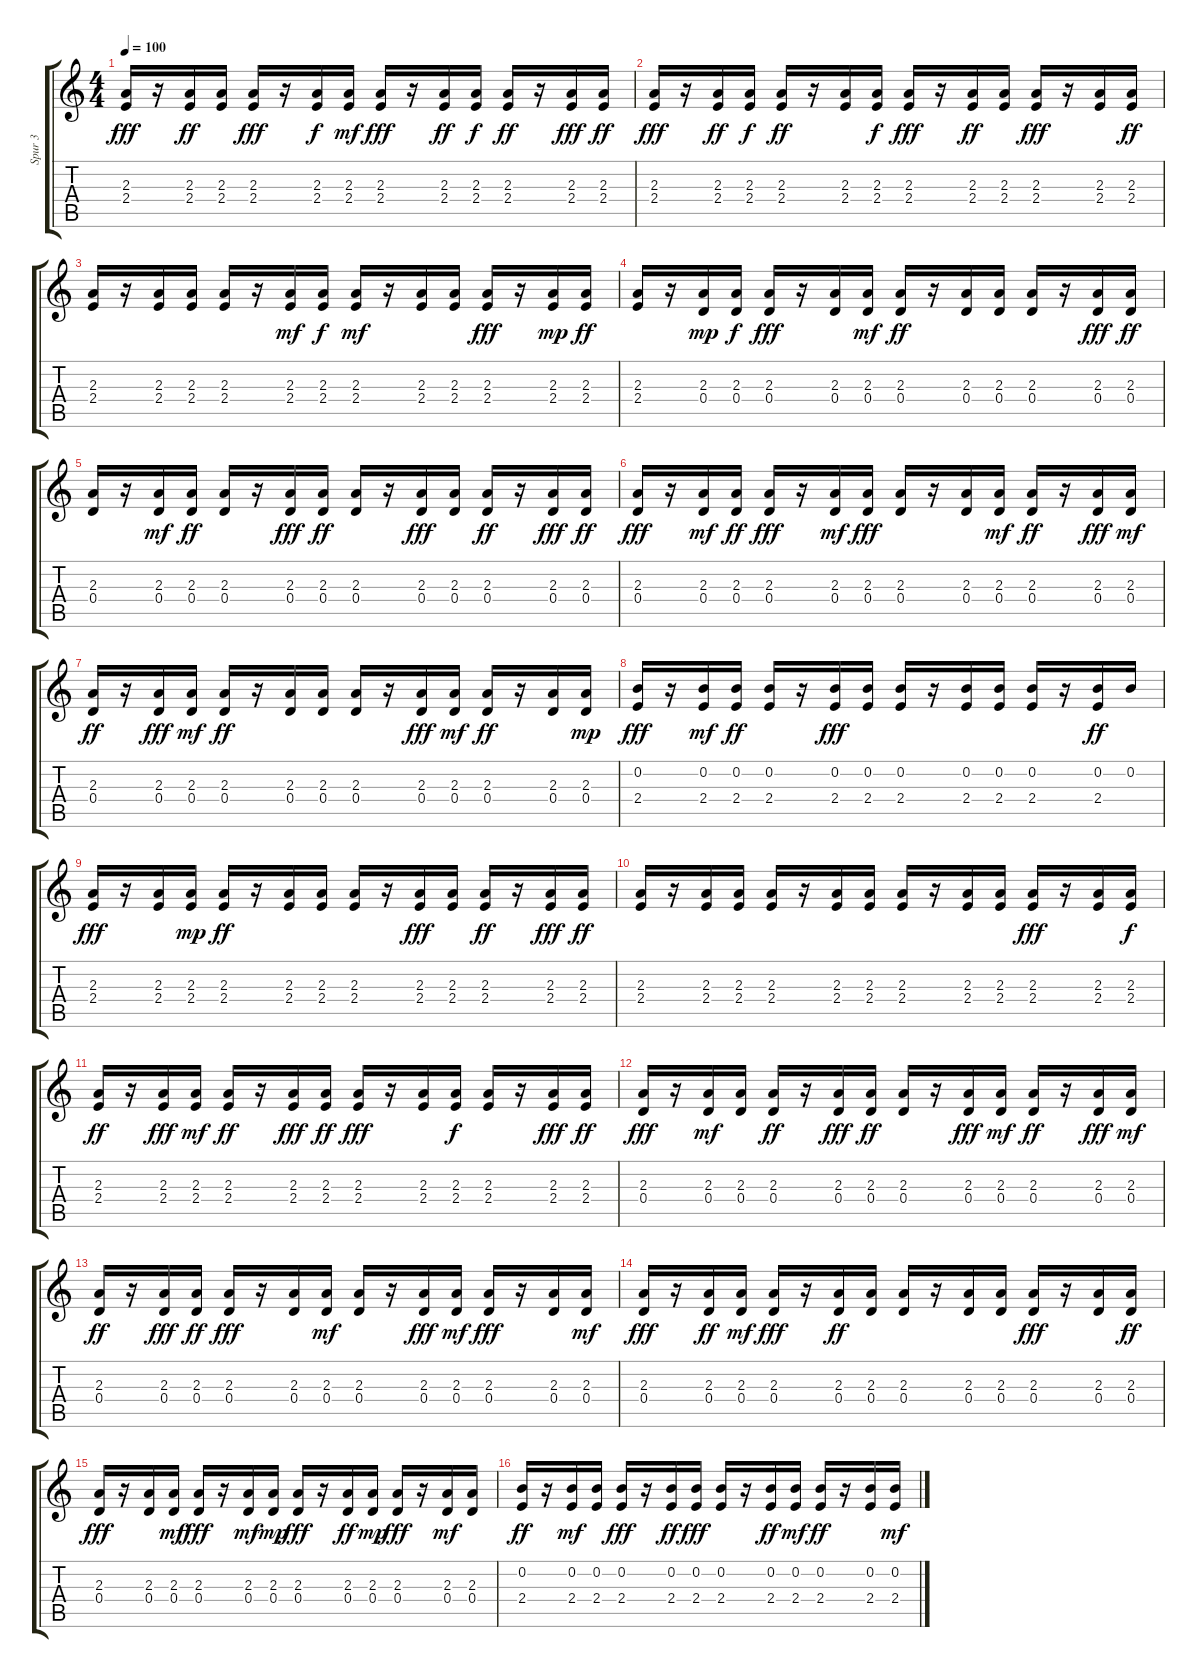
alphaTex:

\track ("Spur 3" "Spur 3") {instrument electricguitarmuted}
\staff {score tabs}
\tuning (E4 B3 G3 D3 A2 E2) {hide}
\ts (4 4)
\tempo 100
\clef g2
\ks c
(2.3 2.4).16{dy fff} r.16 (2.3 2.4).16{dy ff} (2.3 2.4).16 (2.3 2.4).16{dy fff} r.16 (2.3 2.4).16{dy f} (2.3 2.4).16{dy mf} (2.3 2.4).16{dy fff} r.16 (2.3 2.4).16{dy ff} (2.3 2.4).16{dy f} (2.3 2.4).16{dy ff} r.16 (2.3 2.4).16{dy fff} (2.3 2.4).16{dy ff} |
(2.3 2.4).16{dy fff} r.16 (2.3 2.4).16{dy ff} (2.3 2.4).16{dy f} (2.3 2.4).16{dy ff} r.16 (2.3 2.4).16 (2.3 2.4).16{dy f} (2.3 2.4).16{dy fff} r.16 (2.3 2.4).16{dy ff} (2.3 2.4).16 (2.3 2.4).16{dy fff} r.16 (2.3 2.4).16 (2.3 2.4).16{dy ff} |
(2.3 2.4).16 r.16 (2.3 2.4).16 (2.3 2.4).16 (2.3 2.4).16 r.16 (2.3 2.4).16{dy mf} (2.3 2.4).16{dy f} (2.3 2.4).16{dy mf} r.16 (2.3 2.4).16 (2.3 2.4).16 (2.3 2.4).16{dy fff} r.16 (2.3 2.4).16{dy mp} (2.3 2.4).16{dy ff} |
(2.3 2.4).16 r.16 (2.3 0.4).16{dy mp} (2.3 0.4).16{dy f} (2.3 0.4).16{dy fff} r.16 (2.3 0.4).16 (2.3 0.4).16{dy mf} (2.3 0.4).16{dy ff} r.16 (2.3 0.4).16 (2.3 0.4).16 (2.3 0.4).16 r.16 (2.3 0.4).16{dy fff} (2.3 0.4).16{dy ff} |
(2.3 0.4).16 r.16 (2.3 0.4).16{dy mf} (2.3 0.4).16{dy ff} (2.3 0.4).16 r.16 (2.3 0.4).16{dy fff} (2.3 0.4).16{dy ff} (2.3 0.4).16 r.16 (2.3 0.4).16{dy fff} (2.3 0.4).16 (2.3 0.4).16{dy ff} r.16 (2.3 0.4).16{dy fff} (2.3 0.4).16{dy ff} |
(2.3 0.4).16{dy fff} r.16 (2.3 0.4).16{dy mf} (2.3 0.4).16{dy ff} (2.3 0.4).16{dy fff} r.16 (2.3 0.4).16{dy mf} (2.3 0.4).16{dy fff} (2.3 0.4).16 r.16 (2.3 0.4).16 (2.3 0.4).16{dy mf} (2.3 0.4).16{dy ff} r.16 (2.3 0.4).16{dy fff} (2.3 0.4).16{dy mf} |
(2.3 0.4).16{dy ff} r.16 (2.3 0.4).16{dy fff} (2.3 0.4).16{dy mf} (2.3 0.4).16{dy ff} r.16 (2.3 0.4).16 (2.3 0.4).16 (2.3 0.4).16 r.16 (2.3 0.4).16{dy fff} (2.3 0.4).16{dy mf} (2.3 0.4).16{dy ff} r.16 (2.3 0.4).16 (2.3 0.4).16{dy mp} |
(0.2 2.4).16{dy fff} r.16 (0.2 2.4).16{dy mf} (0.2 2.4).16{dy ff} (0.2 2.4).16 r.16 (0.2 2.4).16{dy fff} (0.2 2.4).16 (0.2 2.4).16 r.16 (0.2 2.4).16 (0.2 2.4).16 (0.2 2.4).16 r.16 (0.2 2.4).16{dy ff} 0.2.16 |
(2.3 2.4).16{dy fff} r.16 (2.3 2.4).16 (2.3 2.4).16{dy mp} (2.3 2.4).16{dy ff} r.16 (2.3 2.4).16 (2.3 2.4).16 (2.3 2.4).16 r.16 (2.3 2.4).16{dy fff} (2.3 2.4).16 (2.3 2.4).16{dy ff} r.16 (2.3 2.4).16{dy fff} (2.3 2.4).16{dy ff} |
(2.3 2.4).16 r.16 (2.3 2.4).16 (2.3 2.4).16 (2.3 2.4).16 r.16 (2.3 2.4).16 (2.3 2.4).16 (2.3 2.4).16 r.16 (2.3 2.4).16 (2.3 2.4).16 (2.3 2.4).16{dy fff} r.16 (2.3 2.4).16 (2.3 2.4).16{dy f} |
(2.3 2.4).16{dy ff} r.16 (2.3 2.4).16{dy fff} (2.3 2.4).16{dy mf} (2.3 2.4).16{dy ff} r.16 (2.3 2.4).16{dy fff} (2.3 2.4).16{dy ff} (2.3 2.4).16{dy fff} r.16 (2.3 2.4).16 (2.3 2.4).16{dy f} (2.3 2.4).16 r.16 (2.3 2.4).16{dy fff} (2.3 2.4).16{dy ff} |
(2.3 0.4).16{dy fff} r.16 (2.3 0.4).16{dy mf} (2.3 0.4).16 (2.3 0.4).16{dy ff} r.16 (2.3 0.4).16{dy fff} (2.3 0.4).16{dy ff} (2.3 0.4).16 r.16 (2.3 0.4).16{dy fff} (2.3 0.4).16{dy mf} (2.3 0.4).16{dy ff} r.16 (2.3 0.4).16{dy fff} (2.3 0.4).16{dy mf} |
(2.3 0.4).16{dy ff} r.16 (2.3 0.4).16{dy fff} (2.3 0.4).16{dy ff} (2.3 0.4).16{dy fff} r.16 (2.3 0.4).16 (2.3 0.4).16{dy mf} (2.3 0.4).16 r.16 (2.3 0.4).16{dy fff} (2.3 0.4).16{dy mf} (2.3 0.4).16{dy fff} r.16 (2.3 0.4).16 (2.3 0.4).16{dy mf} |
(2.3 0.4).16{dy fff} r.16 (2.3 0.4).16{dy ff} (2.3 0.4).16{dy mf} (2.3 0.4).16{dy fff} r.16 (2.3 0.4).16{dy ff} (2.3 0.4).16 (2.3 0.4).16 r.16 (2.3 0.4).16 (2.3 0.4).16 (2.3 0.4).16{dy fff} r.16 (2.3 0.4).16 (2.3 0.4).16{dy ff} |
(2.3 0.4).16{dy fff} r.16 (2.3 0.4).16 (2.3 0.4).16{dy mf} (2.3 0.4).16{dy fff} r.16 (2.3 0.4).16{dy mf} (2.3 0.4).16{dy mp} (2.3 0.4).16{dy fff} r.16 (2.3 0.4).16{dy ff} (2.3 0.4).16{dy mp} (2.3 0.4).16{dy fff} r.16 (2.3 0.4).16{dy mf} (2.3 0.4).16 |
(0.2 2.4).16{dy ff} r.16 (0.2 2.4).16{dy mf} (0.2 2.4).16 (0.2 2.4).16{dy fff} r.16 (0.2 2.4).16{dy ff} (0.2 2.4).16{dy fff} (0.2 2.4).16 r.16 (0.2 2.4).16{dy ff} (0.2 2.4).16{dy mf} (0.2 2.4).16{dy ff} r.16 (0.2 2.4).16 (0.2 2.4).16{dy mf}
